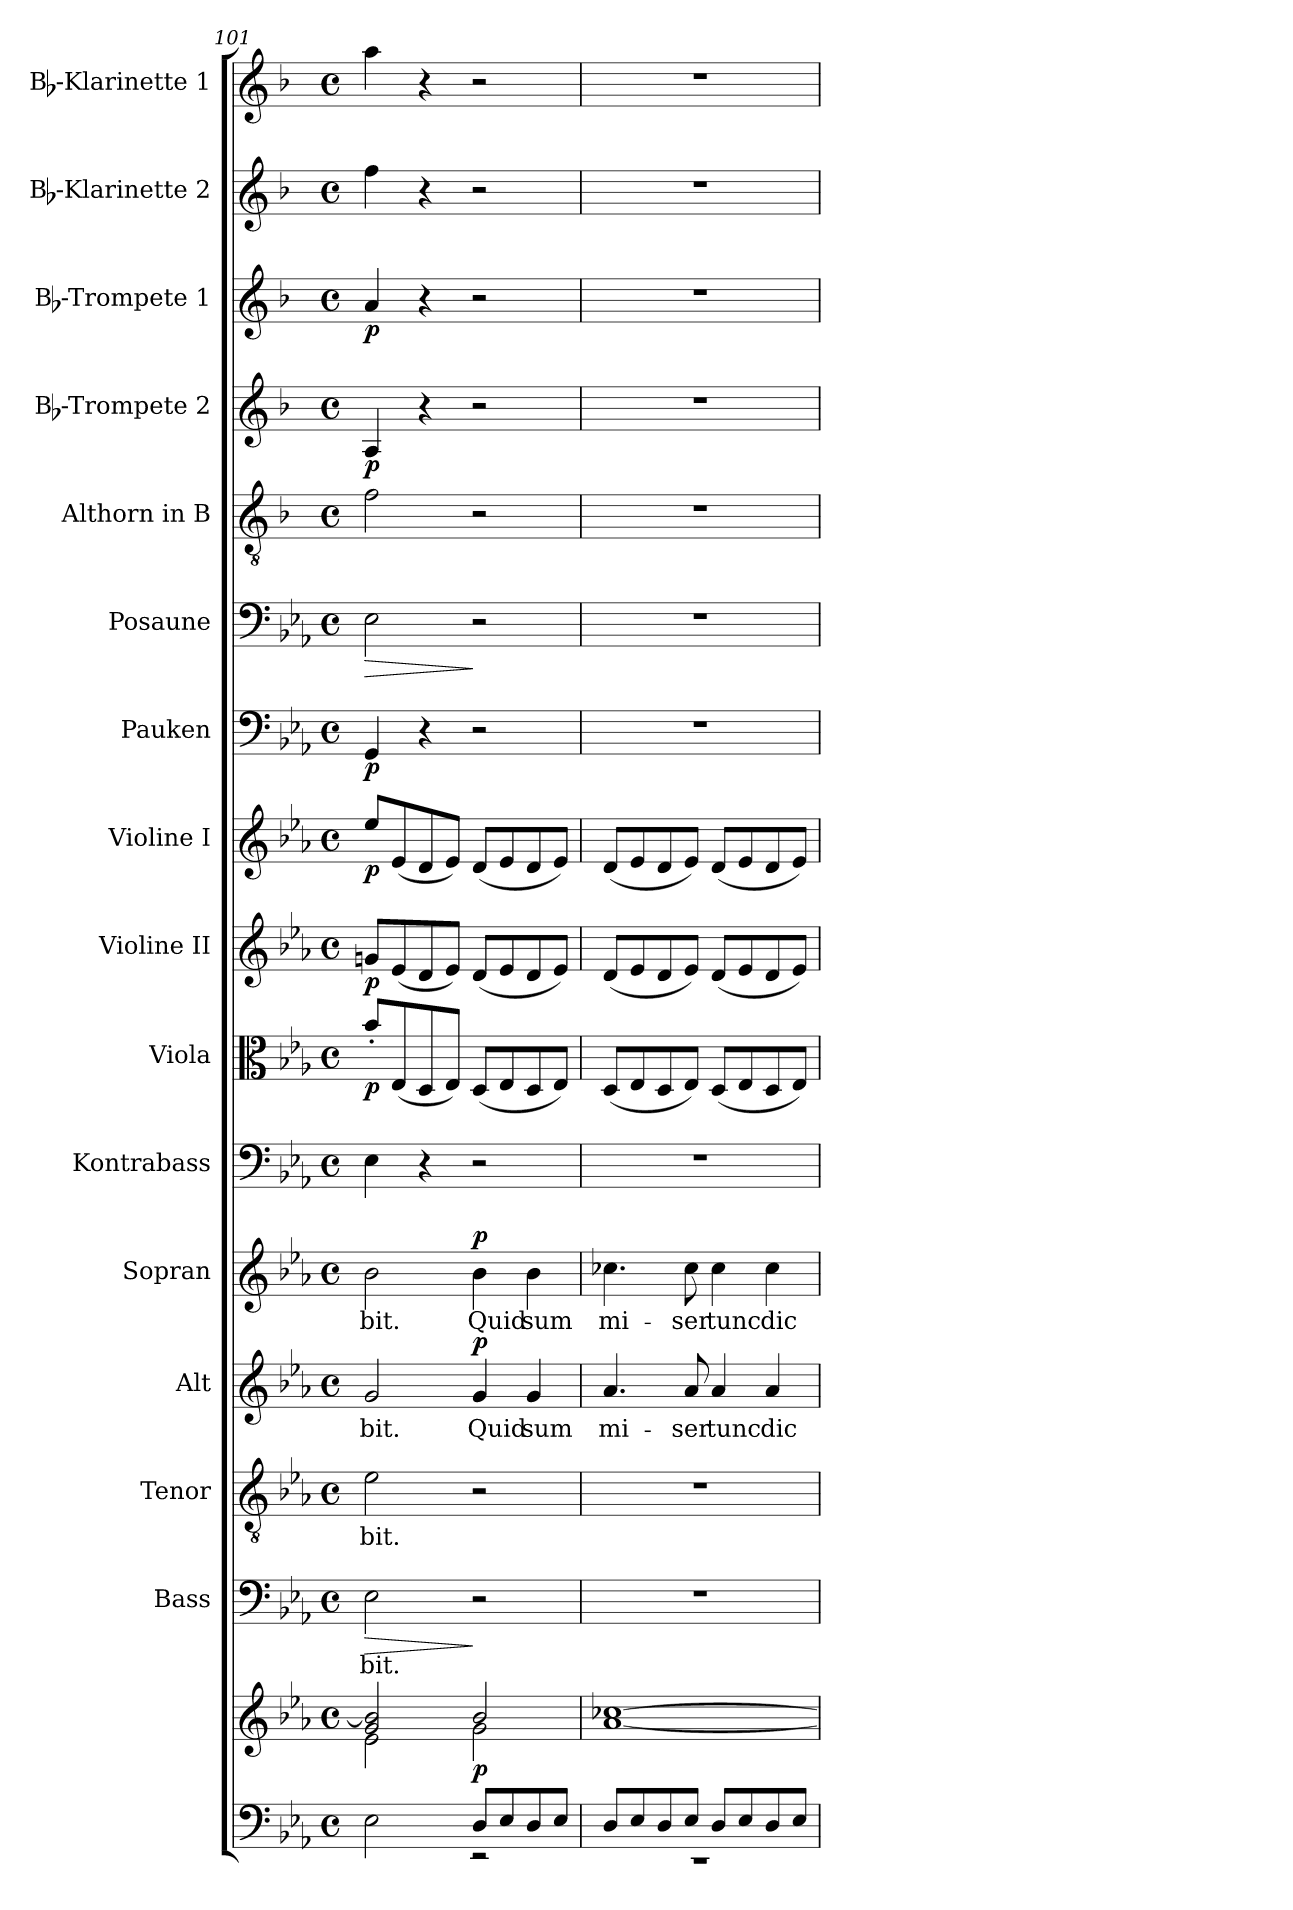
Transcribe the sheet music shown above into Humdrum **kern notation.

**kern	**kern	**dynam	**kern	**text	**dynam	**kern	**text	**kern	**text	**dynam	**kern	**text	**dynam	**kern	**kern	**dynam	**kern	**dynam	**kern	**dynam	**kern	**dynam	**kern	**dynam	**kern	**kern	**dynam	**kern	**dynam	**kern	**kern
*part16	*part16	*part16	*part15	*part15	*part15	*part14	*part14	*part13	*part13	*part13	*part12	*part12	*part12	*part11	*part10	*part10	*part9	*part9	*part8	*part8	*part7	*part7	*part6	*part6	*part5	*part4	*part4	*part3	*part3	*part2	*part1
*staff17	*staff16	*staff16/17	*staff15	*staff15	*staff15	*staff14	*staff14	*staff13	*staff13	*staff13	*staff12	*staff12	*staff12	*staff11	*staff10	*staff10	*staff9	*staff9	*staff8	*staff8	*staff7	*staff7	*staff6	*staff6	*staff5	*staff4	*staff4	*staff3	*staff3	*staff2	*staff1
*	*	*	*I"Bass	*	*	*I"Tenor	*	*I"Alt	*	*	*I"Sopran	*	*	*I"Kontrabass	*I"Viola	*	*I"Violine II	*	*I"Violine I	*	*I"Pauken	*	*I"Posaune	*	*I"Althorn in B	*I"Bb-Trompete 2	*	*I"Bb-Trompete 1	*	*I"Bb-Klarinette 2	*I"Bb-Klarinette 1
*	*	*	*I'B.	*	*	*I'T.	*	*I'A.	*	*	*I'S.	*	*	*I'Kb.	*I'Vla.	*	*I'Vl. II	*	*I'Vl. I	*	*I'Pk.	*	*I'Pos.	*	*	*I'Bb Trp. 2	*	*I'Bb Trp. 1	*	*I'Bb Kl. 2	*I'Bb Kl. 1
*clefF4	*clefG2	*	*clefF4	*	*	*clefGv2	*	*clefG2	*	*	*clefG2	*	*	*clefF4	*clefC3	*	*clefG2	*	*clefG2	*	*clefF4	*	*clefF4	*	*clefGv2	*clefG2	*	*clefG2	*	*clefG2	*clefG2
*	*	*	*	*	*	*	*	*	*	*	*	*	*	*ITrd7c12	*	*	*	*	*	*	*	*	*	*	*ITrd1c2	*ITrd1c2	*	*ITrd1c2	*	*ITrd1c2	*ITrd1c2
*k[b-e-a-]	*k[b-e-a-]	*	*k[b-e-a-]	*	*	*k[b-e-a-]	*	*k[b-e-a-]	*	*	*k[b-e-a-]	*	*	*k[b-e-a-]	*k[b-e-a-]	*	*k[b-e-a-]	*	*k[b-e-a-]	*	*k[b-e-a-]	*	*k[b-e-a-]	*	*k[b-e-a-]	*k[b-e-a-]	*	*k[b-e-a-]	*	*k[b-e-a-]	*k[b-e-a-]
*E-:	*E-:	*	*E-:	*	*	*E-:	*	*E-:	*	*	*E-:	*	*	*E-:	*E-:	*	*E-:	*	*E-:	*	*E-:	*	*E-:	*	*E-:	*E-:	*	*E-:	*	*E-:	*E-:
*M4/4	*M4/4	*	*M4/4	*	*	*M4/4	*	*M4/4	*	*	*M4/4	*	*	*M4/4	*M4/4	*	*M4/4	*	*M4/4	*	*M4/4	*	*M4/4	*	*M4/4	*M4/4	*	*M4/4	*	*M4/4	*M4/4
*met(c)	*met(c)	*	*met(c)	*	*	*met(c)	*	*met(c)	*	*	*met(c)	*	*	*met(c)	*met(c)	*	*met(c)	*	*met(c)	*	*met(c)	*	*met(c)	*	*met(c)	*met(c)	*	*met(c)	*	*met(c)	*met(c)
=101	=101	=101	=101	=101	=101	=101	=101	=101	=101	=101	=101	=101	=101	=101	=101	=101	=101	=101	=101	=101	=101	=101	=101	=101	=101	=101	=101	=101	=101	=101	=101
*^	*^	*	*	*	*	*	*	*	*	*	*	*	*	*	*	*	*	*	*	*	*	*	*	*	*	*	*	*	*	*	*
!	!	!	!	!	!	!LO:LY:b	!LO:HP:b	!	!LO:LY:b	!	!LO:LY:b	!	!	!LO:LY:b	!	!	!	!LO:DY:b	!	!LO:DY:b	!	!LO:DY:b	!	!LO:DY:b	!	!LO:HP:b	!	!	!LO:DY:b	!	!LO:DY:b	!	!
2ryy	2E-\	2g/ 2b-/]	2e-\	.	2E-\	-bit.	>	2e-\	-bit.	2g/	-bit.	.	2b-\	-bit.	.	4EE-\	8b-'</L	p	8gn/L	p	8ee-/L	p	4GG/	p	2E-\	>	2e-\	4G/	p	4g/	p	4ee-\	4gg\
.	.	.	.	.	.	.	.	.	.	.	.	.	.	.	.	.	(<8E-/	.	(<8e-/	.	(<8e-/	.	.	.	.	.	.	.	.	.	.	.	.
.	.	.	.	.	.	.	.	.	.	.	.	.	.	.	.	4r	8D/	.	8d/	.	8d/	.	4r	.	.	.	.	4r	.	4r	.	4r	4r
.	.	.	.	.	.	.	.	.	.	.	.	.	.	.	.	.	8E-/J)	.	8e-/J)	.	8e-/J)	.	.	.	.	.	.	.	.	.	.	.	.
!	!	!	!	!LO:DY:b	!	!	!	!	!	!	!LO:LY:b	!LO:DY:a	!	!LO:LY:b	!LO:DY:a	!	!	!	!	!	!	!	!	!	!	!	!	!	!	!	!	!	!
8D/L	2rEE	2b-/	2g\	p	2r	.	]	2r	.	4g/	Quid	p	4b-\	Quid	p	2r	(<8D/L	.	(<8d/L	.	(<8d/L	.	2r	.	2r	]	2r	2r	.	2r	.	2r	2r
8E-/	.	.	.	.	.	.	.	.	.	.	.	.	.	.	.	.	8E-/	.	8e-/	.	8e-/	.	.	.	.	.	.	.	.	.	.	.	.
!	!	!	!	!	!	!	!	!	!	!	!LO:LY:b	!	!	!LO:LY:b	!	!	!	!	!	!	!	!	!	!	!	!	!	!	!	!	!	!	!
8D/	.	.	.	.	.	.	.	.	.	4g/	sum	.	4b-\	sum	.	.	8D/	.	8d/	.	8d/	.	.	.	.	.	.	.	.	.	.	.	.
8E-/J	.	.	.	.	.	.	.	.	.	.	.	.	.	.	.	.	8E-/J)	.	8e-/J)	.	8e-/J)	.	.	.	.	.	.	.	.	.	.	.	.
=102	=102	=102	=102	=102	=102	=102	=102	=102	=102	=102	=102	=102	=102	=102	=102	=102	=102	=102	=102	=102	=102	=102	=102	=102	=102	=102	=102	=102	=102	=102	=102	=102	=102
!	!	!	!	!	!	!	!	!	!	!	!LO:LY:b	!	!	!LO:LY:b	!	!	!	!	!	!	!	!	!	!	!	!	!	!	!	!	!	!	!
8D/L	1rEE	[>1cc-X	[<1a-	.	1r	.	.	1r	.	4.a-/	mi-	.	4.cc-X\	mi-	.	1r	(<8D/L	.	(<8d/L	.	(<8d/L	.	1r	.	1r	.	1r	1r	.	1r	.	1r	1r
8E-/	.	.	.	.	.	.	.	.	.	.	.	.	.	.	.	.	8E-/	.	8e-/	.	8e-/	.	.	.	.	.	.	.	.	.	.	.	.
8D/	.	.	.	.	.	.	.	.	.	.	.	.	.	.	.	.	8D/	.	8d/	.	8d/	.	.	.	.	.	.	.	.	.	.	.	.
!	!	!	!	!	!	!	!	!	!	!	!LO:LY:b	!	!	!LO:LY:b	!	!	!	!	!	!	!	!	!	!	!	!	!	!	!	!	!	!	!
8E-/J	.	.	.	.	.	.	.	.	.	8a-/	-ser	.	8cc-\	-ser	.	.	8E-/J)	.	8e-/J)	.	8e-/J)	.	.	.	.	.	.	.	.	.	.	.	.
!	!	!	!	!	!	!	!	!	!	!	!LO:LY:b	!	!	!LO:LY:b	!	!	!	!	!	!	!	!	!	!	!	!	!	!	!	!	!	!	!
8D/L	.	.	.	.	.	.	.	.	.	4a-/	tunc	.	4cc-\	tunc	.	.	(<8D/L	.	(<8d/L	.	(<8d/L	.	.	.	.	.	.	.	.	.	.	.	.
8E-/	.	.	.	.	.	.	.	.	.	.	.	.	.	.	.	.	8E-/	.	8e-/	.	8e-/	.	.	.	.	.	.	.	.	.	.	.	.
!	!	!	!	!	!	!	!	!	!	!	!LO:LY:b	!	!	!LO:LY:b	!	!	!	!	!	!	!	!	!	!	!	!	!	!	!	!	!	!	!
8D/	.	.	.	.	.	.	.	.	.	4a-/	dic-	.	4cc-\	dic-	.	.	8D/	.	8d/	.	8d/	.	.	.	.	.	.	.	.	.	.	.	.
8E-/J	.	.	.	.	.	.	.	.	.	.	.	.	.	.	.	.	8E-/J)	.	8e-/J)	.	8e-/J)	.	.	.	.	.	.	.	.	.	.	.	.
*v	*v	*	*	*	*	*	*	*	*	*	*	*	*	*	*	*	*	*	*	*	*	*	*	*	*	*	*	*	*	*	*	*	*
*	*v	*v	*	*	*	*	*	*	*	*	*	*	*	*	*	*	*	*	*	*	*	*	*	*	*	*	*	*	*	*	*	*
=	=	=	=	=	=	=	=	=	=	=	=	=	=	=	=	=	=	=	=	=	=	=	=	=	=	=	=	=	=	=	=
*-	*-	*-	*-	*-	*-	*-	*-	*-	*-	*-	*-	*-	*-	*-	*-	*-	*-	*-	*-	*-	*-	*-	*-	*-	*-	*-	*-	*-	*-	*-	*-
